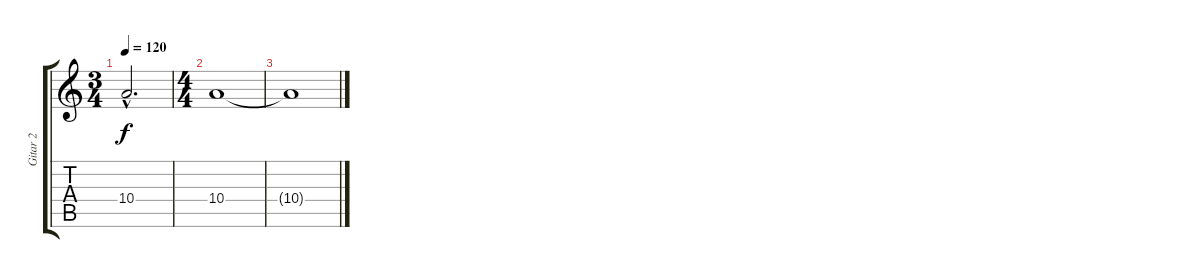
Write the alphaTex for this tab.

\track ("Gitar 2" "Gitar 2") {instrument distortionguitar}
\staff {score tabs}
\tuning (Db4 Ab3 E3 B2 Gb2 Db2) {hide}
\ts (3 4)
\tempo 120
\clef g2
\ks c
10.4{hac}.2{d dy f} |
\ts (4 4)
10.4.1 |
10.4{t}.1
